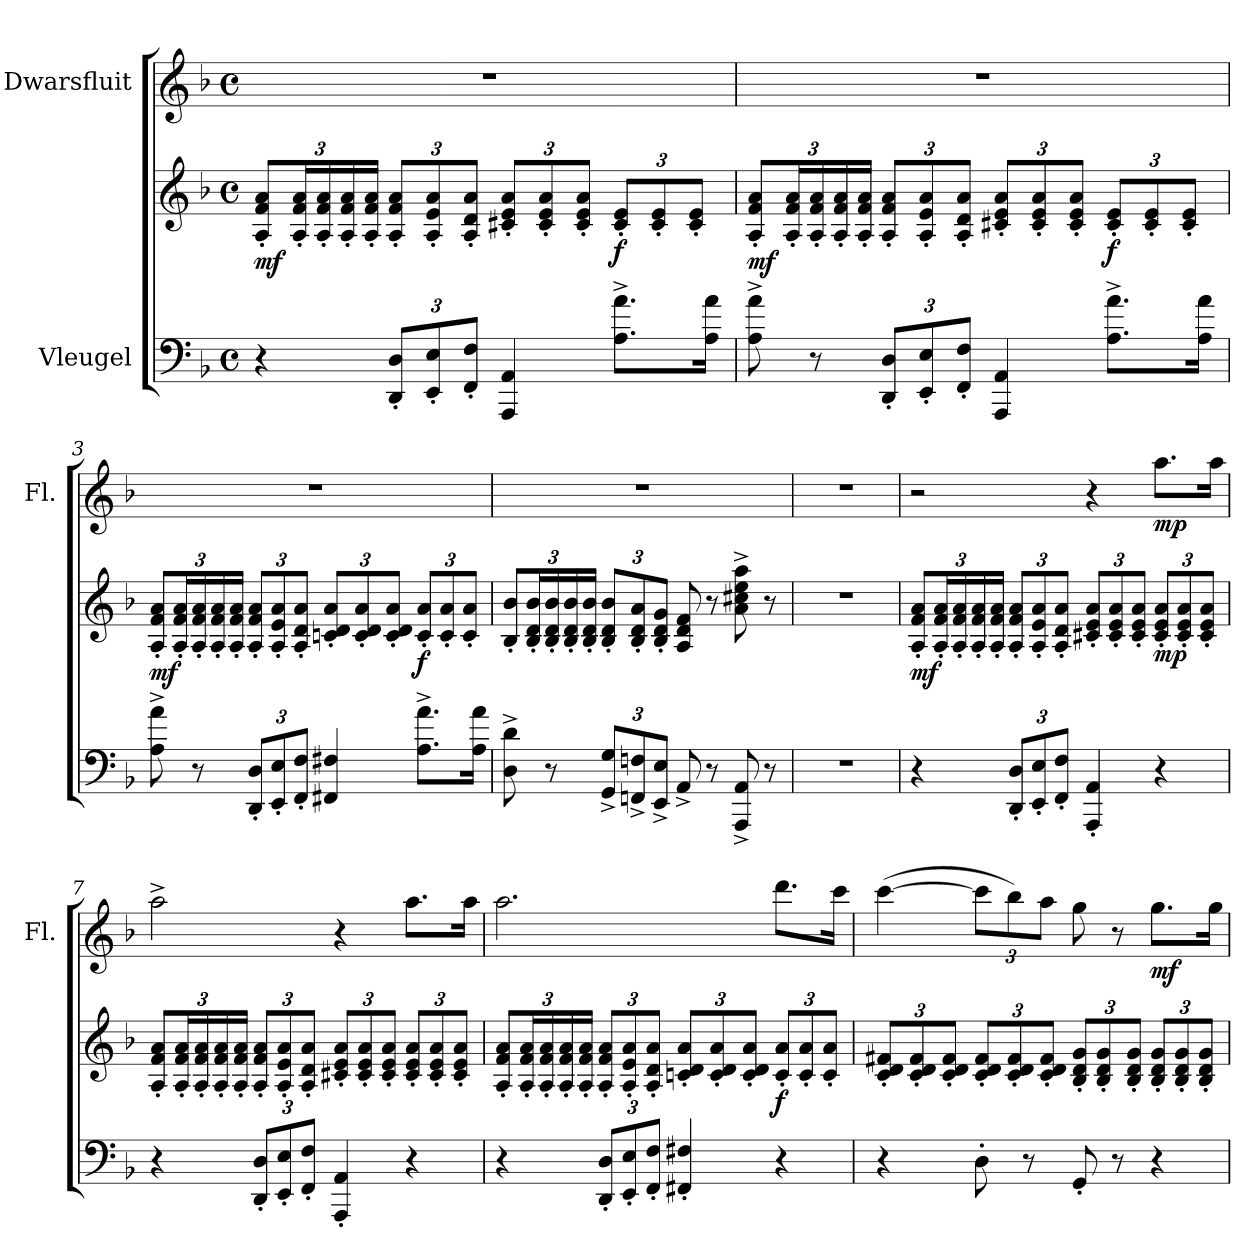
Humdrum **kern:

**kern	**kern	**dynam	**kern	**dynam
*part2	*part2	*part2	*part1	*part1
*staff3	*staff2	*staff2/3	*staff1	*staff1
*I"Vleugel	*	*	*I"Dwarsfluit	*
*	*	*	*I'Fl.	*
*clefF4	*clefG2	*	*clefG2	*
*k[b-]	*k[b-]	*	*k[b-]	*
*M4/4	*M4/4	*	*M4/4	*
*met(c)	*met(c)	*	*met(c)	*
*MM52	*MM52	*	*MM52	*
*	*Xbrackettup	*	*	*
=1	=1	=1	=1	=1
!	!	!LO:DY:b	!	!
4r	12A/' 12f/' 12a/'L	mf	1r	.
.	24A/' 24f/' 24a/'L	.	.	.
.	24A/' 24f/' 24a/'	.	.	.
.	24A/' 24f/' 24a/'	.	.	.
.	24A/' 24f/' 24a/'JJ	.	.	.
*Xbrackettup	*	*	*	*
12DD/' 12D/'L	12A/' 12f/' 12a/'L	.	.	.
12EE/' 12E/'	12A/' 12e/' 12a/'	.	.	.
12FF/' 12F/'J	12A/' 12d/' 12a/'J	.	.	.
4AAA/ 4AA/	12c#X/' 12e/' 12a/'L	.	.	.
.	12c#/' 12e/' 12a/'	.	.	.
.	12c#/' 12e/' 12a/'J	.	.	.
!	!	!LO:DY:b	!	!
8.A\^ 8.a\^L	12c#/' 12e/'L	f	.	.
.	12c#/' 12e/'	.	.	.
.	12c#/' 12e/'J	.	.	.
16A\ 16a\Jk	.	.	.	.
=2	=2	=2	=2	=2
!	!	!LO:DY:b	!	!
8A\^ 8a\^	12A/' 12f/' 12a/'L	mf	1r	.
.	24A/' 24f/' 24a/'L	.	.	.
8r	24A/' 24f/' 24a/'	.	.	.
.	24A/' 24f/' 24a/'	.	.	.
.	24A/' 24f/' 24a/'JJ	.	.	.
12DD/' 12D/'L	12A/' 12f/' 12a/'L	.	.	.
12EE/' 12E/'	12A/' 12e/' 12a/'	.	.	.
12FF/' 12F/'J	12A/' 12d/' 12a/'J	.	.	.
4AAA/ 4AA/	12c#X/' 12e/' 12a/'L	.	.	.
.	12c#/' 12e/' 12a/'	.	.	.
.	12c#/' 12e/' 12a/'J	.	.	.
!	!	!LO:DY:b	!	!
8.A\^ 8.a\^L	12c#/' 12e/'L	f	.	.
.	12c#/' 12e/'	.	.	.
.	12c#/' 12e/'J	.	.	.
16A\ 16a\Jk	.	.	.	.
!!LO:LB:g=z
=3	=3	=3	=3	=3
!	!	!LO:DY:b	!	!
8A\^ 8a\^	12A/' 12f/' 12a/'L	mf	1r	.
.	24A/' 24f/' 24a/'L	.	.	.
8r	24A/' 24f/' 24a/'	.	.	.
.	24A/' 24f/' 24a/'	.	.	.
.	24A/' 24f/' 24a/'JJ	.	.	.
12DD/' 12D/'L	12A/' 12f/' 12a/'L	.	.	.
12EE/' 12E/'	12A/' 12e/' 12a/'	.	.	.
12FF/' 12F/'J	12A/' 12d/' 12a/'J	.	.	.
4FF#X/ 4F#X/	12cn/' 12d/' 12a/'L	.	.	.
.	12c/' 12d/' 12a/'	.	.	.
.	12c/' 12d/' 12a/'J	.	.	.
!	!	!LO:DY:b	!	!
8.A\^ 8.a\^L	12c/' 12a/'L	f	.	.
.	12c/' 12a/'	.	.	.
.	12c/' 12a/'J	.	.	.
16A\ 16a\Jk	.	.	.	.
=4	=4	=4	=4	=4
8D\^ 8d\^	12B-/' 12b-/'L	.	1r	.
.	24B-/' 24d/' 24b-/'L	.	.	.
8r	24B-/' 24d/' 24b-/'	.	.	.
.	24B-/' 24d/' 24b-/'	.	.	.
.	24B-/' 24d/' 24b-/'JJ	.	.	.
12GG/^ 12G/^L	12B-/' 12d/' 12b-/'L	.	.	.
12FFn/^ 12Fn/^	12B-/' 12d/' 12a/'	.	.	.
12EE/^ 12E/^J	12B-/' 12d/' 12g/'J	.	.	.
8AA^/	8A/ 8d/ 8f/	.	.	.
8r	8r	.	.	.
8AAA/^ 8AA/^	8a\^ 8cc#X\^ 8ee\^ 8aa\^	.	.	.
8r	8r	.	.	.
=5	=5	=5	=5	=5
*	*	*	*MM96	*
1r	1r	.	1r	.
!!LO:LB:g=z
=6	=6	=6	=6	=6
*	*	*	*MM52	*
!	!	!LO:DY:b	!	!
4r	12A/' 12f/' 12a/'L	mf	2r	.
.	24A/' 24f/' 24a/'L	.	.	.
.	24A/' 24f/' 24a/'	.	.	.
.	24A/' 24f/' 24a/'	.	.	.
.	24A/' 24f/' 24a/'JJ	.	.	.
12DD/' 12D/'L	12A/' 12f/' 12a/'L	.	.	.
12EE/' 12E/'	12A/' 12e/' 12a/'	.	.	.
12FF/' 12F/'J	12A/' 12d/' 12a/'J	.	.	.
4AAA/' 4AA/'	12c#X/' 12e/' 12a/'L	.	4r	.
.	12c#/' 12e/' 12a/'	.	.	.
.	12c#/' 12e/' 12a/'J	.	.	.
!	!	!LO:DY:b	!	!LO:DY:b
4r	12c#/' 12e/' 12a/'L	mp	8.aa\L	mp
.	12c#/' 12e/' 12a/'	.	.	.
.	12c#/' 12e/' 12a/'J	.	.	.
.	.	.	16aa\Jk	.
=7	=7	=7	=7	=7
4r	12A/' 12f/' 12a/'L	.	2aa^\	.
.	24A/' 24f/' 24a/'L	.	.	.
.	24A/' 24f/' 24a/'	.	.	.
.	24A/' 24f/' 24a/'	.	.	.
.	24A/' 24f/' 24a/'JJ	.	.	.
12DD/' 12D/'L	12A/' 12f/' 12a/'L	.	.	.
12EE/' 12E/'	12A/' 12e/' 12a/'	.	.	.
12FF/' 12F/'J	12A/' 12d/' 12a/'J	.	.	.
4AAA/' 4AA/'	12c#X/' 12e/' 12a/'L	.	4r	.
.	12c#/' 12e/' 12a/'	.	.	.
.	12c#/' 12e/' 12a/'J	.	.	.
4r	12c#/' 12e/' 12a/'L	.	8.aa\L	.
.	12c#/' 12e/' 12a/'	.	.	.
.	12c#/' 12e/' 12a/'J	.	.	.
.	.	.	16aa\Jk	.
!!LO:PB:g=z
=8	=8	=8	=8	=8
4r	12A/' 12f/' 12a/'L	.	2.aa\	.
.	24A/' 24f/' 24a/'L	.	.	.
.	24A/' 24f/' 24a/'	.	.	.
.	24A/' 24f/' 24a/'	.	.	.
.	24A/' 24f/' 24a/'JJ	.	.	.
12DD/' 12D/'L	12A/' 12f/' 12a/'L	.	.	.
12EE/' 12E/'	12A/' 12e/' 12a/'	.	.	.
12FF/' 12F/'J	12A/' 12d/' 12a/'J	.	.	.
4FF#X/' 4F#X/'	12cn/' 12d/' 12a/'L	.	.	.
.	12c/' 12d/' 12a/'	.	.	.
.	12c/' 12d/' 12a/'J	.	.	.
!	!	!LO:DY:b	!	!
4r	12c/' 12a/'L	f	8.ddd\L	.
.	12c/' 12a/'	.	.	.
.	12c/' 12a/'J	.	.	.
.	.	.	16ccc\Jk	.
=9	=9	=9	=9	=9
4r	12c/' 12d/' 12f#X/'L	.	([4ccc\	.
.	12c/' 12d/' 12f#/'	.	.	.
.	12c/' 12d/' 12f#/'J	.	.	.
*	*	*	*Xbrackettup	*
8D'\	12c/' 12d/' 12f#/'L	.	12ccc\L]	.
.	12c/' 12d/' 12f#/'	.	12bb-\)	.
8r	.	.	.	.
.	12c/' 12d/' 12f#/'J	.	12aa\J	.
8GG'/	12B-/' 12d/' 12g/'L	.	8gg\	.
.	12B-/' 12d/' 12g/'	.	.	.
8r	.	.	8r	.
.	12B-/' 12d/' 12g/'J	.	.	.
!	!	!	!	!LO:DY:b
4r	12B-/' 12d/' 12g/'L	.	8.gg\L	mf
.	12B-/' 12d/' 12g/'	.	.	.
.	12B-/' 12d/' 12g/'J	.	.	.
.	.	.	16gg\Jk	.
=	=	=	=	=
*-	*-	*-	*-	*-
